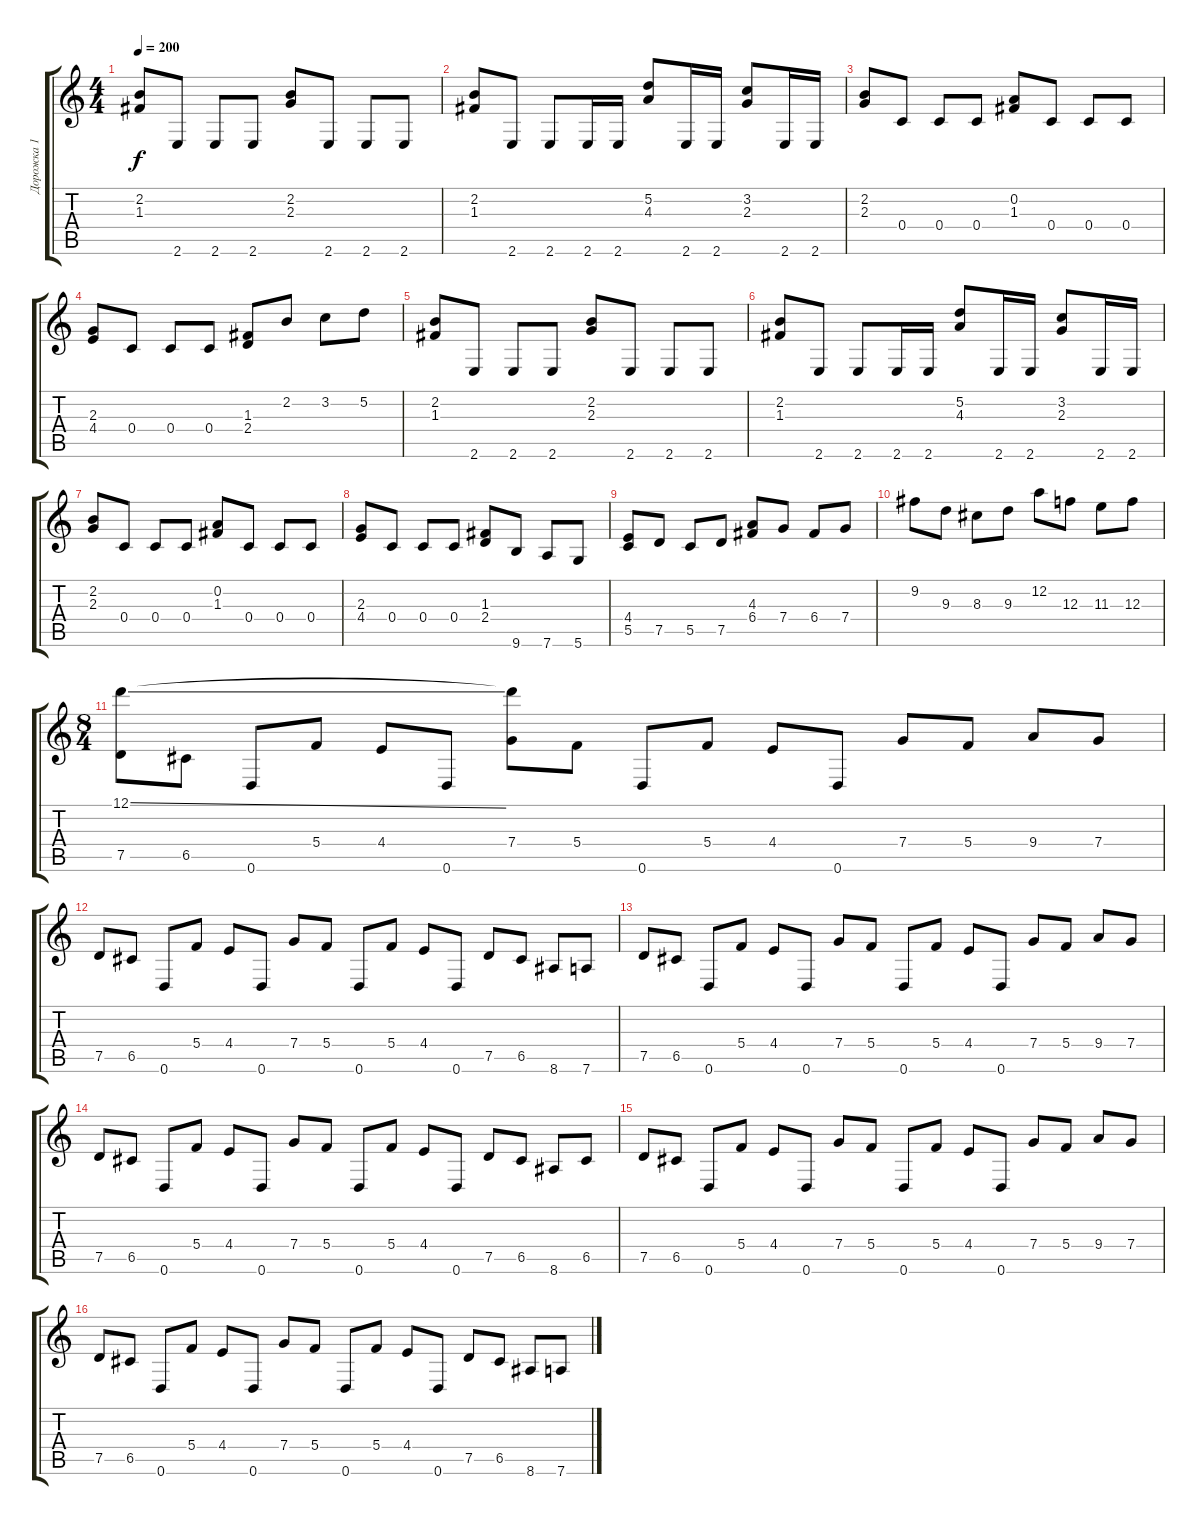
\track ("Дорожка 1" "Дорожка 1") {instrument distortionguitar}
\staff {score tabs}
\tuning (D4 A3 F3 C3 G2 D2) {hide}
\ts (4 4)
\tempo 200
\clef g2
\ks c
(2.2 1.3).8{dy f} 2.6.8 2.6.8 2.6.8 (2.2 2.3).8 2.6.8 2.6.8 2.6.8 |
(2.2 1.3).8 2.6.8 2.6.8 2.6.16 2.6.16 (5.2 4.3).8 2.6.16 2.6.16 (3.2 2.3).8 2.6.16 2.6.16 |
(2.2 2.3).8 0.4.8 0.4.8 0.4.8 (0.2 1.3).8 0.4.8 0.4.8 0.4.8 |
(2.3 4.4).8 0.4.8 0.4.8 0.4.8 (1.3 2.4).8 2.2.8 3.2.8 5.2.8 |
(2.2 1.3).8 2.6.8 2.6.8 2.6.8 (2.2 2.3).8 2.6.8 2.6.8 2.6.8 |
(2.2 1.3).8 2.6.8 2.6.8 2.6.16 2.6.16 (5.2 4.3).8 2.6.16 2.6.16 (3.2 2.3).8 2.6.16 2.6.16 |
(2.2 2.3).8 0.4.8 0.4.8 0.4.8 (0.2 1.3).8 0.4.8 0.4.8 0.4.8 |
(2.3 4.4).8 0.4.8 0.4.8 0.4.8 (1.3 2.4).8 9.6.8 7.6.8 5.6.8 |
(4.4 5.5).8 7.5.8 5.5.8 7.5.8 (4.3 6.4).8 7.4.8 6.4.8 7.4.8 |
9.2.8 9.3.8 8.3.8 9.3.8 12.2.8 12.3.8 11.3.8 12.3.8 |
\ts (8 4)
(12.1{ss} 7.5).8 6.5.8 0.6.8 5.4.8 4.4.8 0.6.8 (12.1{t} 7.4).8 5.4.8 0.6.8 5.4.8 4.4.8 0.6.8 7.4.8 5.4.8 9.4.8 7.4.8 |
7.5.8 6.5.8 0.6.8 5.4.8 4.4.8 0.6.8 7.4.8 5.4.8 0.6.8 5.4.8 4.4.8 0.6.8 7.5.8 6.5.8 8.6.8 7.6.8 |
7.5.8 6.5.8 0.6.8 5.4.8 4.4.8 0.6.8 7.4.8 5.4.8 0.6.8 5.4.8 4.4.8 0.6.8 7.4.8 5.4.8 9.4.8 7.4.8 |
7.5.8 6.5.8 0.6.8 5.4.8 4.4.8 0.6.8 7.4.8 5.4.8 0.6.8 5.4.8 4.4.8 0.6.8 7.5.8 6.5.8 8.6.8 6.5.8 |
7.5.8 6.5.8 0.6.8 5.4.8 4.4.8 0.6.8 7.4.8 5.4.8 0.6.8 5.4.8 4.4.8 0.6.8 7.4.8 5.4.8 9.4.8 7.4.8 |
7.5.8 6.5.8 0.6.8 5.4.8 4.4.8 0.6.8 7.4.8 5.4.8 0.6.8 5.4.8 4.4.8 0.6.8 7.5.8 6.5.8 8.6.8 7.6.8
